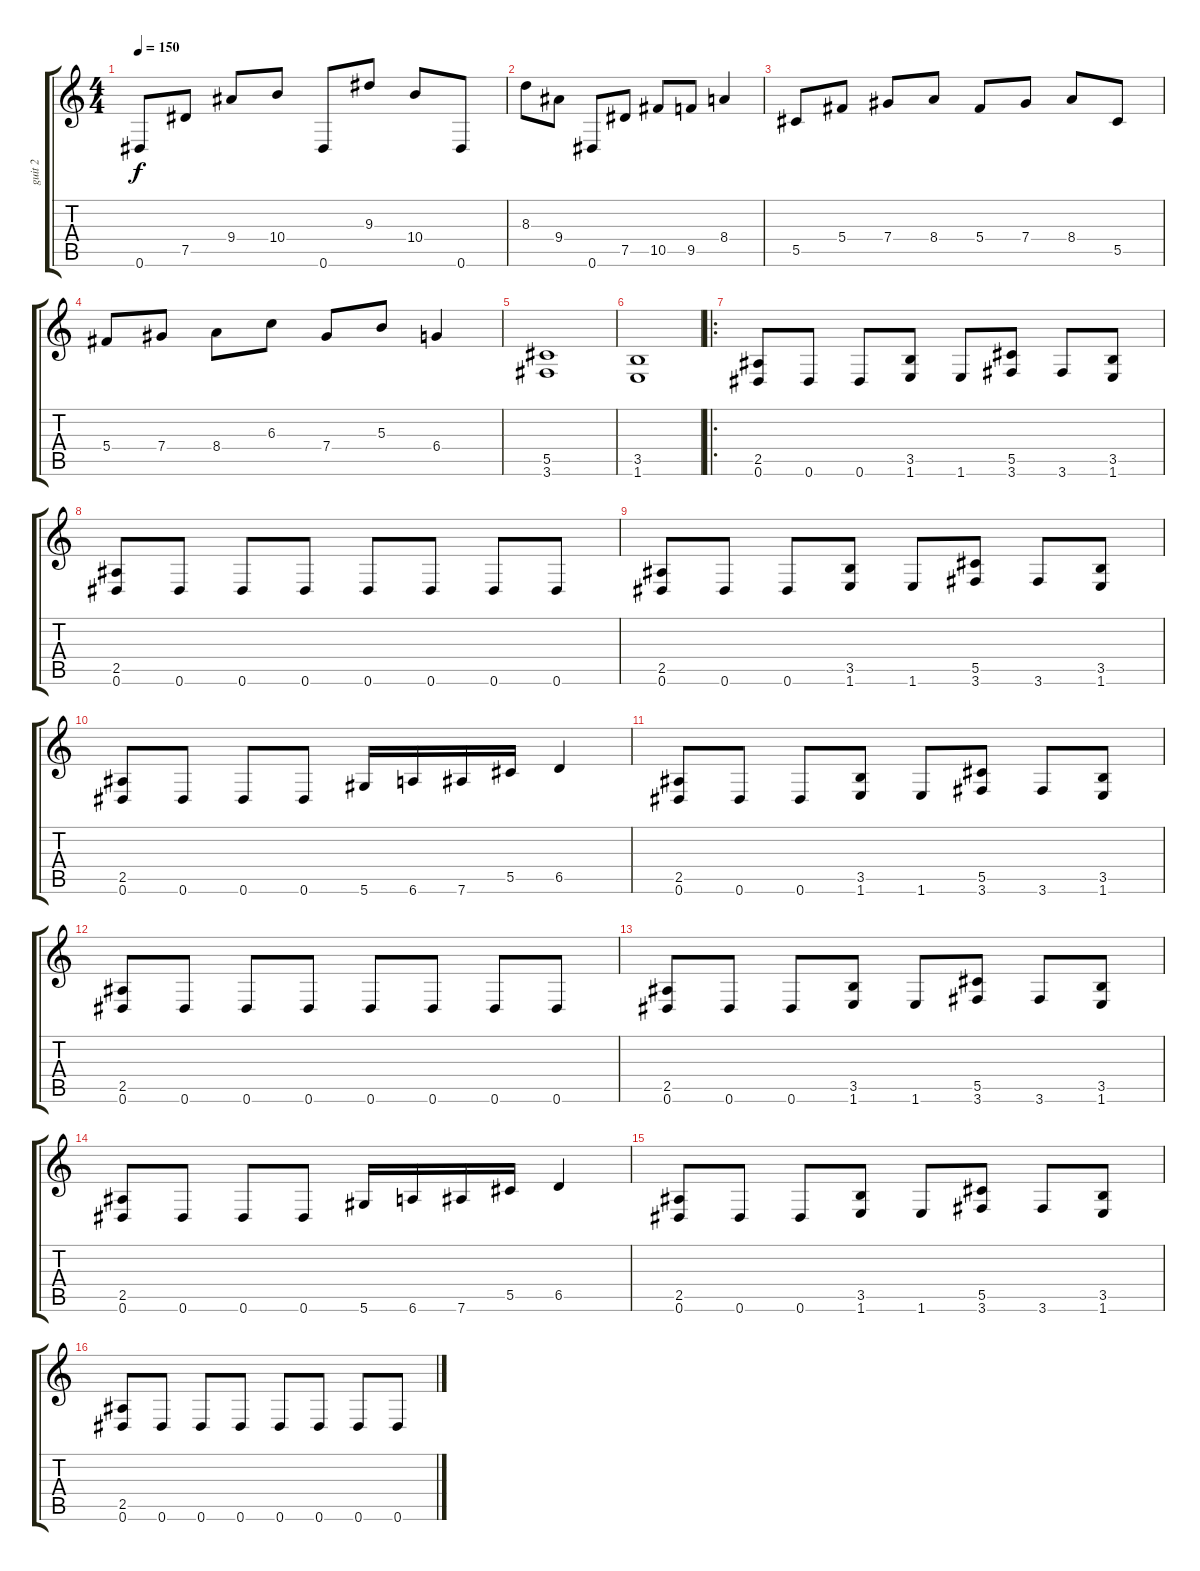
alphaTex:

\track ("guit 2" "guit 2") {instrument distortionguitar}
\staff {score tabs}
\tuning (Eb4 Bb3 Gb3 Db3 Ab2 Eb2) {hide}
\ts (4 4)
\tempo 150
\clef g2
\ks c
0.6.8{dy f} 7.5.8 9.4.8 10.4.8 0.6.8 9.3.8 10.4.8 0.6.8 |
8.3.8 9.4.8 0.6.8 7.5.8 10.5.8 9.5.8 8.4.4 |
5.5.8 5.4.8 7.4.8 8.4.8 5.4.8 7.4.8 8.4.8 5.5.8 |
5.4.8 7.4.8 8.4.8 6.3.8 7.4.8 5.3.8 6.4.4 |
(5.5 3.6).1 |
(3.5 1.6).1 |
\ro
(2.5 0.6).8 0.6.8 0.6.8 (3.5 1.6).8 1.6.8 (5.5 3.6).8 3.6.8 (3.5 1.6).8 |
(2.5 0.6).8 0.6.8 0.6.8 0.6.8 0.6.8 0.6.8 0.6.8 0.6.8 |
(2.5 0.6).8 0.6.8 0.6.8 (3.5 1.6).8 1.6.8 (5.5 3.6).8 3.6.8 (3.5 1.6).8 |
(2.5 0.6).8 0.6.8 0.6.8 0.6.8 5.6.16 6.6.16 7.6.16 5.5.16 6.5.4 |
(2.5 0.6).8 0.6.8 0.6.8 (3.5 1.6).8 1.6.8 (5.5 3.6).8 3.6.8 (3.5 1.6).8 |
(2.5 0.6).8 0.6.8 0.6.8 0.6.8 0.6.8 0.6.8 0.6.8 0.6.8 |
(2.5 0.6).8 0.6.8 0.6.8 (3.5 1.6).8 1.6.8 (5.5 3.6).8 3.6.8 (3.5 1.6).8 |
(2.5 0.6).8 0.6.8 0.6.8 0.6.8 5.6.16 6.6.16 7.6.16 5.5.16 6.5.4 |
(2.5 0.6).8 0.6.8 0.6.8 (3.5 1.6).8 1.6.8 (5.5 3.6).8 3.6.8 (3.5 1.6).8 |
(2.5 0.6).8 0.6.8 0.6.8 0.6.8 0.6.8 0.6.8 0.6.8 0.6.8
